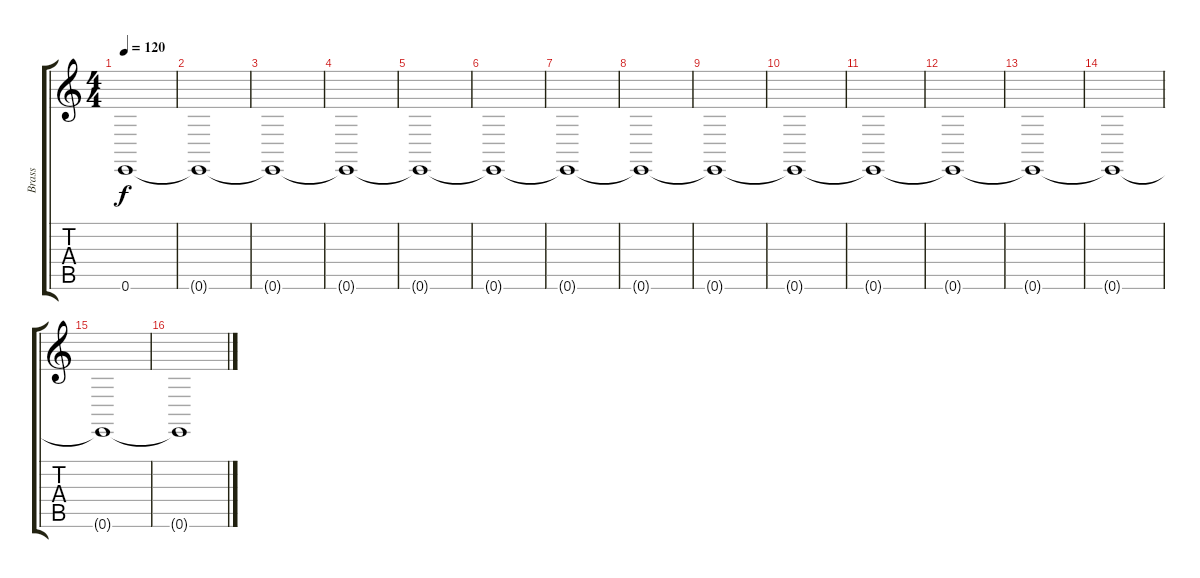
\track ("Brass" "Brass") {instrument brasssection}
\staff {score tabs}
\tuning (E4 B3 G3 D3 A2 E2) {hide}
\ts (4 4)
\tempo 120
\clef g2
\ks c
0.6{t}.1{dy f} |
0.6{t}.1 |
0.6{t}.1 |
0.6{t}.1 |
0.6{t}.1 |
0.6{t}.1 |
0.6{t}.1 |
0.6{t}.1 |
0.6{t}.1 |
0.6{t}.1 |
0.6{t}.1 |
0.6{t}.1 |
0.6{t}.1 |
0.6{t}.1 |
0.6{t}.1 |
0.6{t}.1
